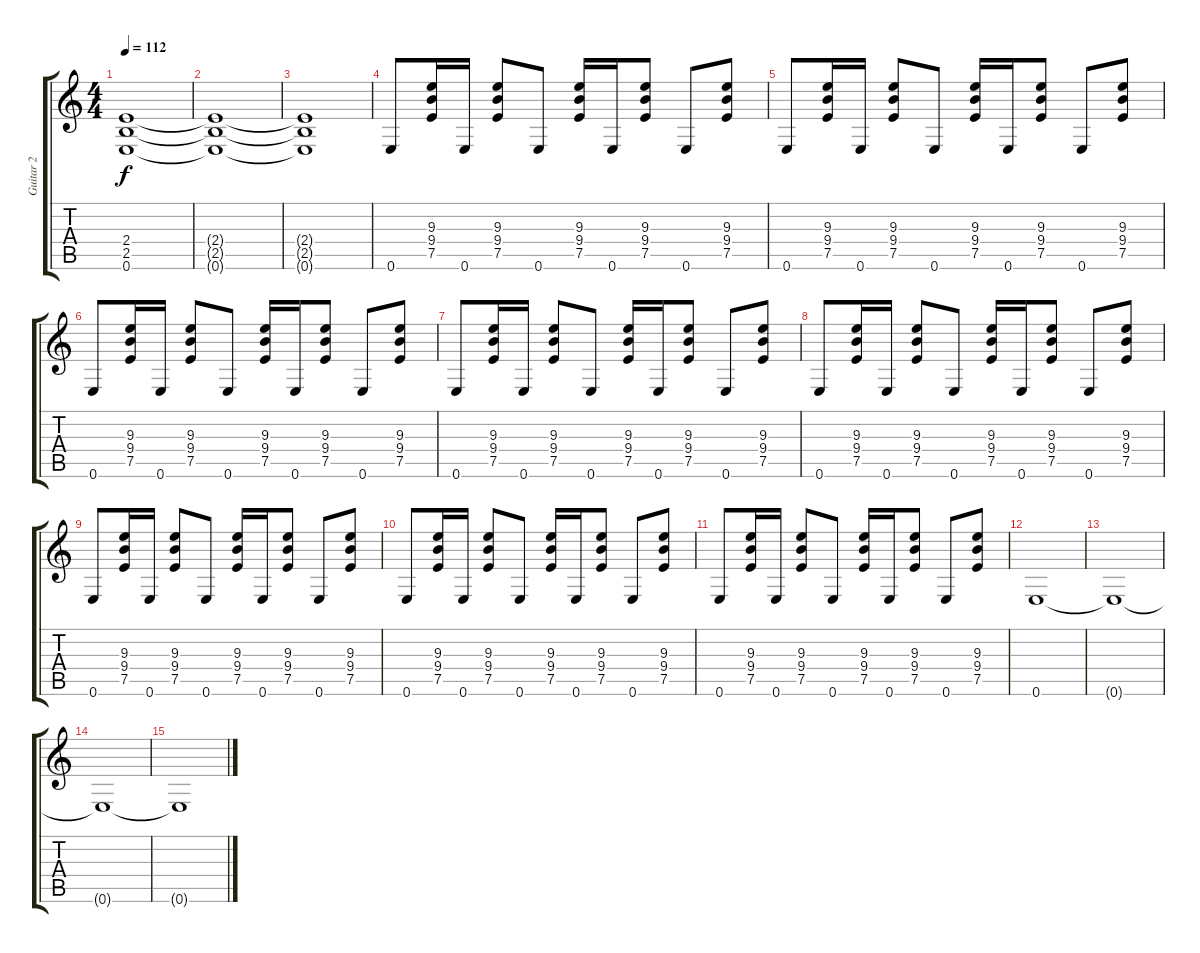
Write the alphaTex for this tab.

\track ("Guitar 2" "Guitar 2") {instrument distortionguitar}
\staff {score tabs}
\tuning (E4 B3 G3 D3 A2 E2) {hide}
\ts (4 4)
\tempo 112
\clef g2
\ks c
(2.4{t} 2.5{t} 0.6{t}).1{dy f} |
(2.4{t} 2.5{t} 0.6{t}).1 |
(2.4{t} 2.5{t} 0.6{t}).1 |
0.6.8 (9.3 9.4 7.5).16 0.6.16 (9.3 9.4 7.5).8 0.6.8 (9.3 9.4 7.5).16 0.6.16 (9.3 9.4 7.5).8 0.6.8 (9.3 9.4 7.5).8 |
0.6.8 (9.3 9.4 7.5).16 0.6.16 (9.3 9.4 7.5).8 0.6.8 (9.3 9.4 7.5).16 0.6.16 (9.3 9.4 7.5).8 0.6.8 (9.3 9.4 7.5).8 |
0.6.8 (9.3 9.4 7.5).16 0.6.16 (9.3 9.4 7.5).8 0.6.8 (9.3 9.4 7.5).16 0.6.16 (9.3 9.4 7.5).8 0.6.8 (9.3 9.4 7.5).8 |
0.6.8 (9.3 9.4 7.5).16 0.6.16 (9.3 9.4 7.5).8 0.6.8 (9.3 9.4 7.5).16 0.6.16 (9.3 9.4 7.5).8 0.6.8 (9.3 9.4 7.5).8 |
0.6.8 (9.3 9.4 7.5).16 0.6.16 (9.3 9.4 7.5).8 0.6.8 (9.3 9.4 7.5).16 0.6.16 (9.3 9.4 7.5).8 0.6.8 (9.3 9.4 7.5).8 |
0.6.8 (9.3 9.4 7.5).16 0.6.16 (9.3 9.4 7.5).8 0.6.8 (9.3 9.4 7.5).16 0.6.16 (9.3 9.4 7.5).8 0.6.8 (9.3 9.4 7.5).8 |
0.6.8 (9.3 9.4 7.5).16 0.6.16 (9.3 9.4 7.5).8 0.6.8 (9.3 9.4 7.5).16 0.6.16 (9.3 9.4 7.5).8 0.6.8 (9.3 9.4 7.5).8 |
0.6.8 (9.3 9.4 7.5).16 0.6.16 (9.3 9.4 7.5).8 0.6.8 (9.3 9.4 7.5).16 0.6.16 (9.3 9.4 7.5).8 0.6.8 (9.3 9.4 7.5).8 |
0.6.1 |
0.6{t}.1 |
0.6{t}.1 |
0.6{t}.1
